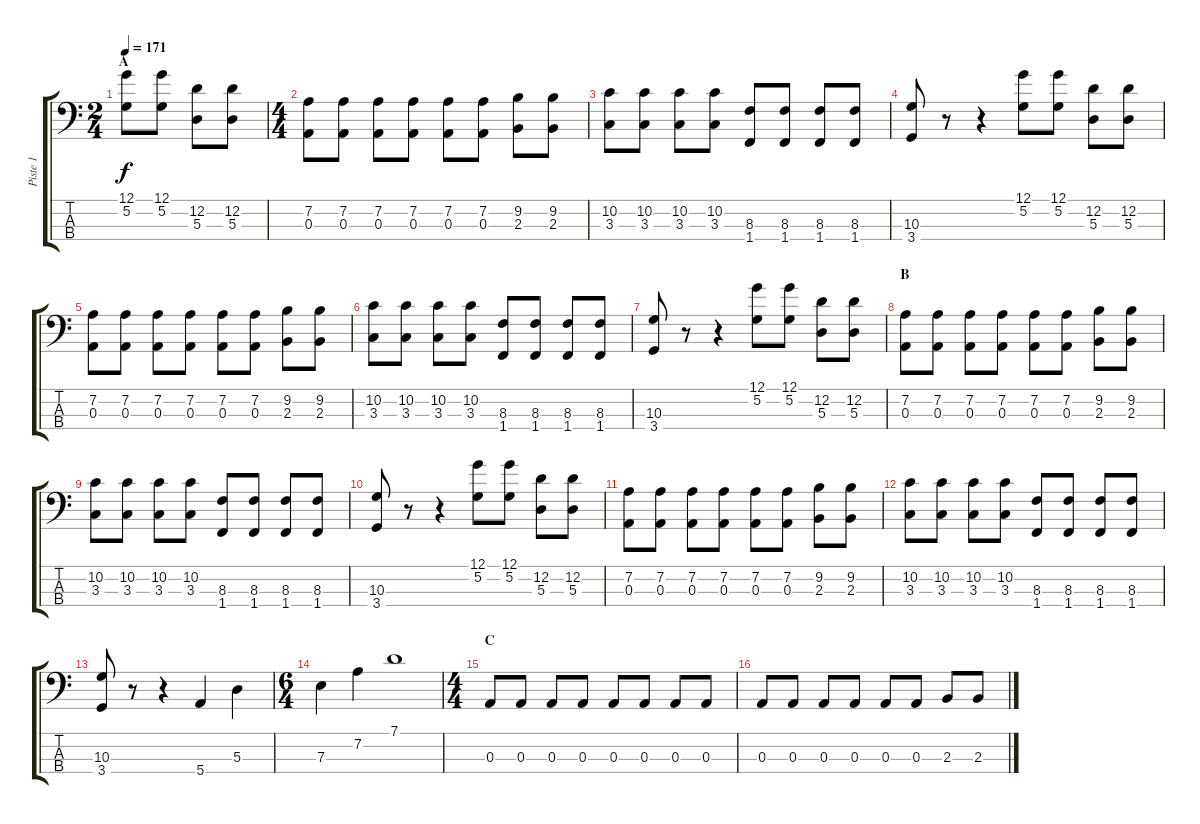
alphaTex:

\track ("Piste 1" "Piste 1") {instrument synthbass1}
\staff {score tabs}
\tuning (G2 D2 A1 E1) {hide}
\ts (2 4)
\section ("" "A")
\tempo 171
\clef f4
\ks c
(12.1 5.2).8{dy f instrument synthbass1} (12.1 5.2).8 (12.2 5.3).8 (12.2 5.3).8 |
\ts (4 4)
(7.2 0.3).8 (7.2 0.3).8 (7.2 0.3).8 (7.2 0.3).8 (7.2 0.3).8 (7.2 0.3).8 (9.2 2.3).8 (9.2 2.3).8 |
(10.2 3.3).8 (10.2 3.3).8 (10.2 3.3).8 (10.2 3.3).8 (8.3 1.4).8 (8.3 1.4).8 (8.3 1.4).8 (8.3 1.4).8 |
(10.3 3.4).8 r.8 r.4 (12.1 5.2).8 (12.1 5.2).8 (12.2 5.3).8 (12.2 5.3).8 |
(7.2 0.3).8 (7.2 0.3).8 (7.2 0.3).8 (7.2 0.3).8 (7.2 0.3).8 (7.2 0.3).8 (9.2 2.3).8 (9.2 2.3).8 |
(10.2 3.3).8 (10.2 3.3).8 (10.2 3.3).8 (10.2 3.3).8 (8.3 1.4).8 (8.3 1.4).8 (8.3 1.4).8 (8.3 1.4).8 |
(10.3 3.4).8 r.8 r.4 (12.1 5.2).8 (12.1 5.2).8 (12.2 5.3).8 (12.2 5.3).8 |
\section ("" "B")
(7.2 0.3).8 (7.2 0.3).8 (7.2 0.3).8 (7.2 0.3).8 (7.2 0.3).8 (7.2 0.3).8 (9.2 2.3).8 (9.2 2.3).8 |
(10.2 3.3).8 (10.2 3.3).8 (10.2 3.3).8 (10.2 3.3).8 (8.3 1.4).8 (8.3 1.4).8 (8.3 1.4).8 (8.3 1.4).8 |
(10.3 3.4).8 r.8 r.4 (12.1 5.2).8 (12.1 5.2).8 (12.2 5.3).8 (12.2 5.3).8 |
(7.2 0.3).8 (7.2 0.3).8 (7.2 0.3).8 (7.2 0.3).8 (7.2 0.3).8 (7.2 0.3).8 (9.2 2.3).8 (9.2 2.3).8 |
(10.2 3.3).8 (10.2 3.3).8 (10.2 3.3).8 (10.2 3.3).8 (8.3 1.4).8 (8.3 1.4).8 (8.3 1.4).8 (8.3 1.4).8 |
(10.3 3.4).8 r.8 r.4 5.4.4 5.3.4 |
\ts (6 4)
7.3.4 7.2.4 7.1.1 |
\ts (4 4)
\section ("" "C")
0.3.8 0.3.8 0.3.8 0.3.8 0.3.8 0.3.8 0.3.8 0.3.8 |
0.3.8 0.3.8 0.3.8 0.3.8 0.3.8 0.3.8 2.3.8 2.3.8
